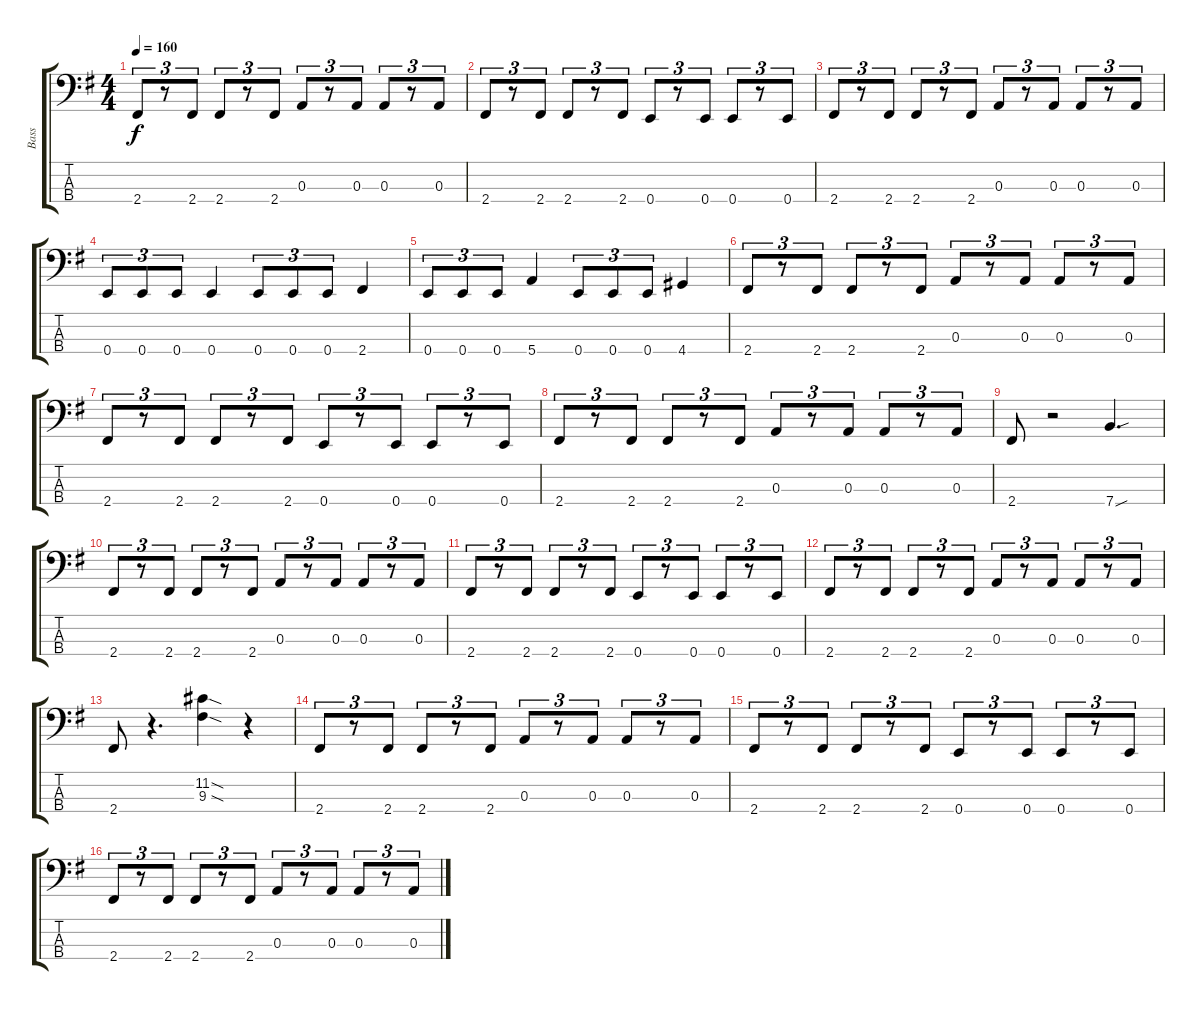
\track ("Bass" "Bass") {instrument electricbasspick}
\staff {score tabs}
\tuning (G2 D2 A1 E1) {hide}
\ts (4 4)
\tempo 160
\clef f4
\ks g
2.4.8{tu (3 2) dy f} r.8{tu (3 2)} 2.4.8{tu (3 2)} 2.4.8{tu (3 2)} r.8{tu (3 2)} 2.4.8{tu (3 2)} 0.3.8{tu (3 2)} r.8{tu (3 2)} 0.3.8{tu (3 2)} 0.3.8{tu (3 2)} r.8{tu (3 2)} 0.3.8{tu (3 2)} |
2.4.8{tu (3 2)} r.8{tu (3 2)} 2.4.8{tu (3 2)} 2.4.8{tu (3 2)} r.8{tu (3 2)} 2.4.8{tu (3 2)} 0.4.8{tu (3 2)} r.8{tu (3 2)} 0.4.8{tu (3 2)} 0.4.8{tu (3 2)} r.8{tu (3 2)} 0.4.8{tu (3 2)} |
2.4.8{tu (3 2)} r.8{tu (3 2)} 2.4.8{tu (3 2)} 2.4.8{tu (3 2)} r.8{tu (3 2)} 2.4.8{tu (3 2)} 0.3.8{tu (3 2)} r.8{tu (3 2)} 0.3.8{tu (3 2)} 0.3.8{tu (3 2)} r.8{tu (3 2)} 0.3.8{tu (3 2)} |
0.4.8{tu (3 2)} 0.4.8{tu (3 2)} 0.4.8{tu (3 2)} 0.4.4 0.4.8{tu (3 2)} 0.4.8{tu (3 2)} 0.4.8{tu (3 2)} 2.4.4 |
0.4.8{tu (3 2)} 0.4.8{tu (3 2)} 0.4.8{tu (3 2)} 5.4.4 0.4.8{tu (3 2)} 0.4.8{tu (3 2)} 0.4.8{tu (3 2)} 4.4.4 |
2.4.8{tu (3 2)} r.8{tu (3 2)} 2.4.8{tu (3 2)} 2.4.8{tu (3 2)} r.8{tu (3 2)} 2.4.8{tu (3 2)} 0.3.8{tu (3 2)} r.8{tu (3 2)} 0.3.8{tu (3 2)} 0.3.8{tu (3 2)} r.8{tu (3 2)} 0.3.8{tu (3 2)} |
2.4.8{tu (3 2)} r.8{tu (3 2)} 2.4.8{tu (3 2)} 2.4.8{tu (3 2)} r.8{tu (3 2)} 2.4.8{tu (3 2)} 0.4.8{tu (3 2)} r.8{tu (3 2)} 0.4.8{tu (3 2)} 0.4.8{tu (3 2)} r.8{tu (3 2)} 0.4.8{tu (3 2)} |
2.4.8{tu (3 2)} r.8{tu (3 2)} 2.4.8{tu (3 2)} 2.4.8{tu (3 2)} r.8{tu (3 2)} 2.4.8{tu (3 2)} 0.3.8{tu (3 2)} r.8{tu (3 2)} 0.3.8{tu (3 2)} 0.3.8{tu (3 2)} r.8{tu (3 2)} 0.3.8{tu (3 2)} |
2.4.8 r.2 7.4{sou}.4{d} |
2.4.8{tu (3 2)} r.8{tu (3 2)} 2.4.8{tu (3 2)} 2.4.8{tu (3 2)} r.8{tu (3 2)} 2.4.8{tu (3 2)} 0.3.8{tu (3 2)} r.8{tu (3 2)} 0.3.8{tu (3 2)} 0.3.8{tu (3 2)} r.8{tu (3 2)} 0.3.8{tu (3 2)} |
2.4.8{tu (3 2)} r.8{tu (3 2)} 2.4.8{tu (3 2)} 2.4.8{tu (3 2)} r.8{tu (3 2)} 2.4.8{tu (3 2)} 0.4.8{tu (3 2)} r.8{tu (3 2)} 0.4.8{tu (3 2)} 0.4.8{tu (3 2)} r.8{tu (3 2)} 0.4.8{tu (3 2)} |
2.4.8{tu (3 2)} r.8{tu (3 2)} 2.4.8{tu (3 2)} 2.4.8{tu (3 2)} r.8{tu (3 2)} 2.4.8{tu (3 2)} 0.3.8{tu (3 2)} r.8{tu (3 2)} 0.3.8{tu (3 2)} 0.3.8{tu (3 2)} r.8{tu (3 2)} 0.3.8{tu (3 2)} |
2.4.8 r.4{d} (11.2{sod} 9.3{sod}).4 r.4 |
2.4.8{tu (3 2)} r.8{tu (3 2)} 2.4.8{tu (3 2)} 2.4.8{tu (3 2)} r.8{tu (3 2)} 2.4.8{tu (3 2)} 0.3.8{tu (3 2)} r.8{tu (3 2)} 0.3.8{tu (3 2)} 0.3.8{tu (3 2)} r.8{tu (3 2)} 0.3.8{tu (3 2)} |
2.4.8{tu (3 2)} r.8{tu (3 2)} 2.4.8{tu (3 2)} 2.4.8{tu (3 2)} r.8{tu (3 2)} 2.4.8{tu (3 2)} 0.4.8{tu (3 2)} r.8{tu (3 2)} 0.4.8{tu (3 2)} 0.4.8{tu (3 2)} r.8{tu (3 2)} 0.4.8{tu (3 2)} |
2.4.8{tu (3 2)} r.8{tu (3 2)} 2.4.8{tu (3 2)} 2.4.8{tu (3 2)} r.8{tu (3 2)} 2.4.8{tu (3 2)} 0.3.8{tu (3 2)} r.8{tu (3 2)} 0.3.8{tu (3 2)} 0.3.8{tu (3 2)} r.8{tu (3 2)} 0.3.8{tu (3 2)}
